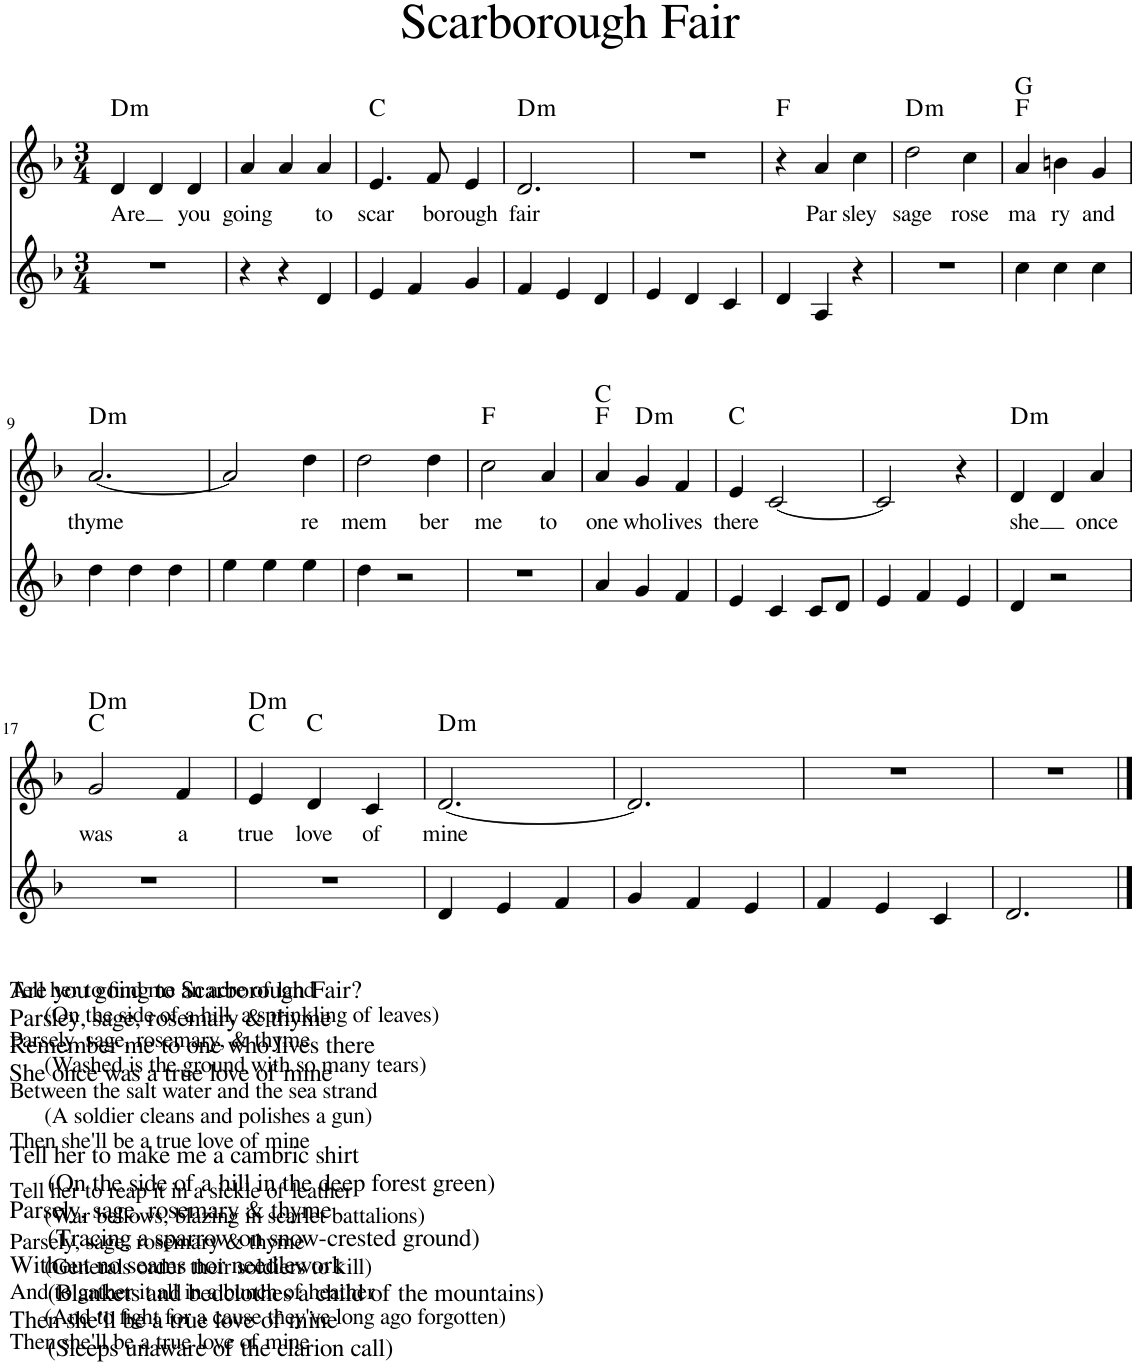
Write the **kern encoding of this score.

**kern	**kern	**text	**harte
*part2	*part1	*part1	*part1
*staff2	*staff1	*staff1	*
*I"Violin	*I"Alto	*	*
*I'Vln	*	*	*
*clefG2	*clefG2	*	*
*k[b-]	*k[b-]	*	*
*M3/4	*M3/4	*	*
=1	=1	=1	=1
!	!	!LO:LY:b	!LO:H:kt=m
2.r	4d/	Are	D:min
.	4d/	.	.
!	!	!LO:LY:b	!
.	4d/	you	.
=2	=2	=2	=2
!	!	!LO:LY:b	!
4r	4a/	going	.
4r	4a/	.	.
!	!	!LO:LY:b	!
4d/	4a/	to	.
=3	=3	=3	=3
!	!	!LO:LY:b	!
4e/	4.e/	scar	C:maj
4f/	.	.	.
!	!	!LO:LY:b	!
.	8f/	bo	.
!	!	!LO:LY:b	!
4g/	4e/	rough	.
=4	=4	=4	=4
!	!	!LO:LY:b	!LO:H:kt=m
4f/	2.d/	fair	D:min
4e/	.	.	.
4d/	.	.	.
=5	=5	=5	=5
4e/	2.r	.	.
4d/	.	.	.
4c/	.	.	.
=6	=6	=6	=6
4d/	4r	.	F:maj
!	!	!LO:LY:b	!
4A/	4a/	Par	.
!	!	!LO:LY:b	!
4r	4cc\	sley	.
=7	=7	=7	=7
!	!	!LO:LY:b	!LO:H:kt=m
2.r	2dd\	sage	D:min
!	!	!LO:LY:b	!
.	4cc\	rose	.
=8	=8	=8	=8
!	!	!LO:LY:b	!
4cc\	4a/	ma	F:maj G:maj
!	!	!LO:LY:b	!
4cc\	4bn\	ry	.
!	!	!LO:LY:b	!
4cc\	4g/	and	.
!!LO:LB:g=z
=9	=9	=9	=9
!	!	!LO:LY:b	!LO:H:kt=m
4dd\	[2.a/	thyme	D:min
4dd\	.	.	.
4dd\	.	.	.
=10	=10	=10	=10
4ee\	2a/]	.	.
4ee\	.	.	.
!	!	!LO:LY:b	!
4ee\	4dd\	re	.
=11	=11	=11	=11
!	!	!LO:LY:b	!
4dd\	2dd\	mem	.
2r	.	.	.
!	!	!LO:LY:b	!
.	4dd\	ber	.
=12	=12	=12	=12
!	!	!LO:LY:b	!
2.r	2cc\	me	F:maj
!	!	!LO:LY:b	!
.	4a/	to	.
=13	=13	=13	=13
!	!	!LO:LY:b	!
4a/	4a/	one	F:maj C:maj
!	!	!LO:LY:b	!LO:H:kt=m
4g/	4g/	who	D:min
!	!	!LO:LY:b	!
4f/	4f/	lives	.
=14	=14	=14	=14
!	!	!LO:LY:b	!
4e/	4e/	there	C:maj
4c/	[2c/	.	.
8c/L	.	.	.
8d/J	.	.	.
=15	=15	=15	=15
4e/	2c/]	.	.
4f/	.	.	.
4e/	4r	.	.
=16	=16	=16	=16
!	!	!LO:LY:b	!LO:H:kt=m
4d/	4d/	she	D:min
2r	4d/	.	.
!	!	!LO:LY:b	!
.	4a/	once	.
!!LO:LB:g=z
=17	=17	=17	=17
!	!	!LO:LY:b	!LO:H:n=2:kt=m
2.r	2g/	was	C:maj D:min
!	!	!LO:LY:b	!
.	4f/	a	.
=18	=18	=18	=18
!	!	!LO:LY:b	!LO:H:n=2:kt=m
2.r	4e/	true	C:maj D:min
!	!	!LO:LY:b	!
.	4d/	love	C:maj
!	!	!LO:LY:b	!
.	4c/	of	.
=19	=19	=19	=19
!	!	!LO:LY:b	!LO:H:kt=m
4d/	[2.d/	mine	D:min
4e/	.	.	.
4f/	.	.	.
=20	=20	=20	=20
4g/	2.d/]	.	.
4f/	.	.	.
4e/	.	.	.
=21	=21	=21	=21
4f/	2.r	.	.
4e/	.	.	.
4c/	.	.	.
=22	=22	=22	=22
2.d/	2.r	.	.
==	==	==	==
*-	*-	*-	*-
